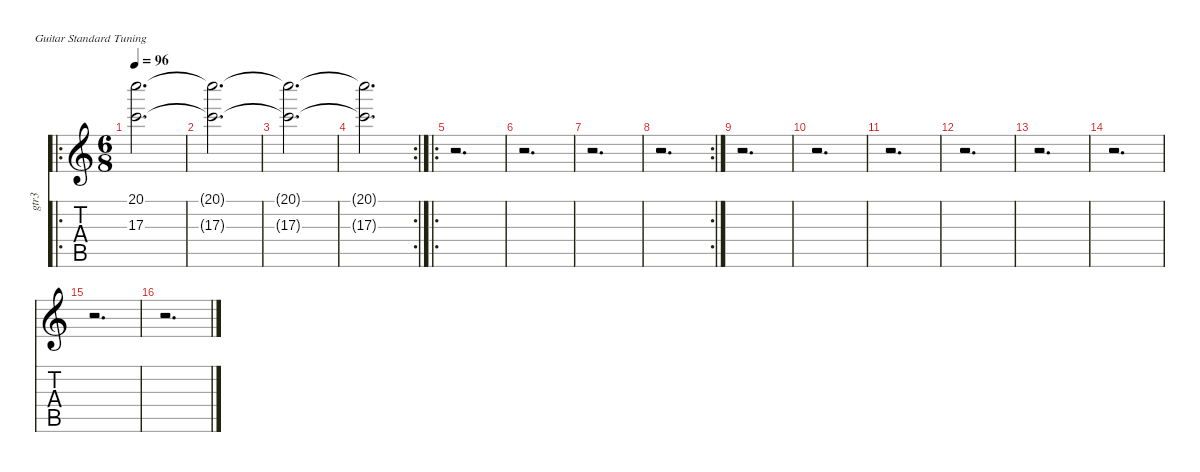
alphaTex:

\defaultSystemsLayout 4
\hideDynamics
\bracketExtendMode nobrackets
\otherSystemsTrackNameOrientation horizontal
\track ("Guitar 3" "gtr3") {defaultSystemsLayout 32 instrument overdrivenguitar}
\staff {score tabs}
\tuning (E4 B3 G3 D3 A2 E2)
\ro
\ts (6 8)
\tempo 96
\clef g2
\ks aminor
(20.1 17.3).2{d dy f beam Down} |
(17.3{t} 20.1{t}).2{d beam Down} |
(17.3{t} 20.1{t}).2{d beam Down} |
\rc 2
(17.3{t} 20.1{t}).2{d beam Down} |
\ro
r.2{d beam Down} |
r.2{d beam Down} |
r.2{d beam Down} |
\rc 2
r.2{d beam Down} |
r.2{d beam Down} |
r.2{d beam Down} |
r.2{d beam Down} |
r.2{d beam Down} |
r.2{d beam Down} |
r.2{d beam Down} |
r.2{d beam Down} |
r.2{d beam Down}
